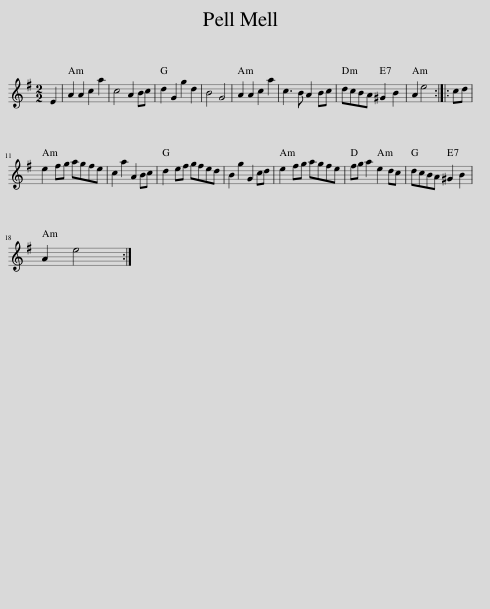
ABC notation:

X:1
L:1/8
M:2/2
I:linebreak $
K:G
V:1 treble
V:1
 E2 | A2 A2 c2 a2 | c4 A2 Bc | d2 G2 g2 d2 | B4 G4 | %5
 A2 A2 c2 a2 | c3 B A2 Bc | dcBA ^G2 B2 | A2 e4 :: cd |$ %10
 e2 fg agfe | c2 a2 A2 Bc | d2 ef gfed | B2 g2 G2 cd | e2 fg agfe | %15
 fg a2 e2 dc | dcBA ^G2 B2 |$ A2 e4 :| %18
